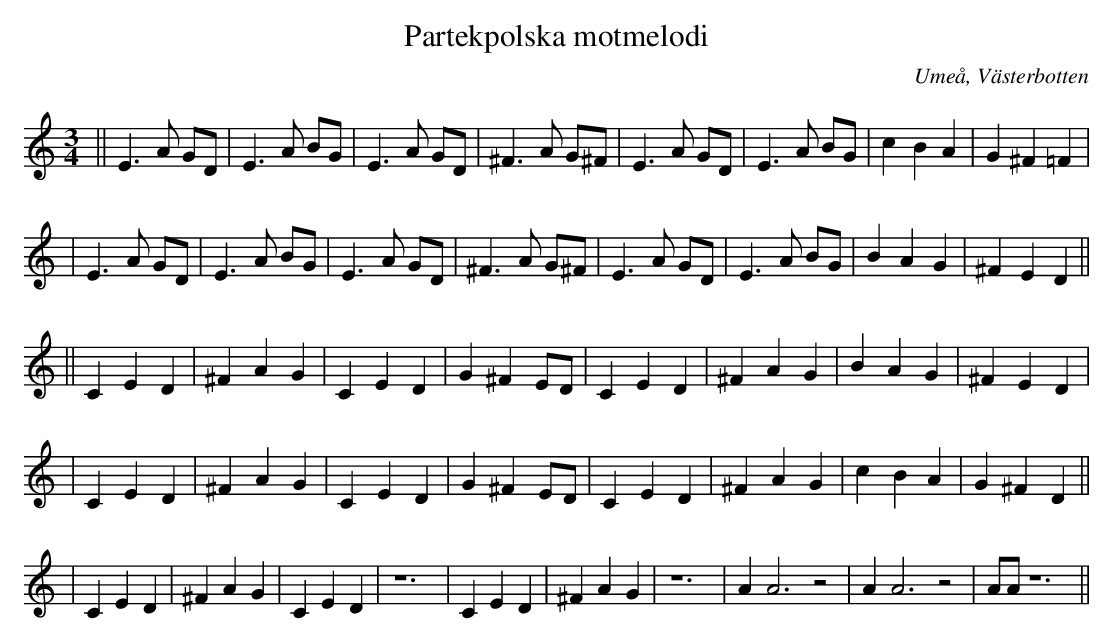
X:1
T:Partekpolska motmelodi
O:Umeå, Västerbotten
M:3/4
L:1/8
K:Am
||E3A GD | E3A BG | E3A GD | ^F3A G^F| E3A GD | E3A BG | c2 B2 A2 | G2 ^F2 =F2 |
| E3A GD | E3A BG | E3A GD | ^F3A G^F| E3A GD | E3A BG | B2 A2 G2 | ^F2 E2 D2 ||
L:1/4
|| CED | ^FAG | CED | G^FE/D/ | CED | ^FAG | BAG | ^FED |
|CED | ^FAG | CED | G^FE/D/ | CED | ^FAG | cBA | G^FD ||
|CED | ^FAG | CED | z6 | CED | ^FAG |z6| AA3z2 | AA3z2 | A/A/ z6 ||
